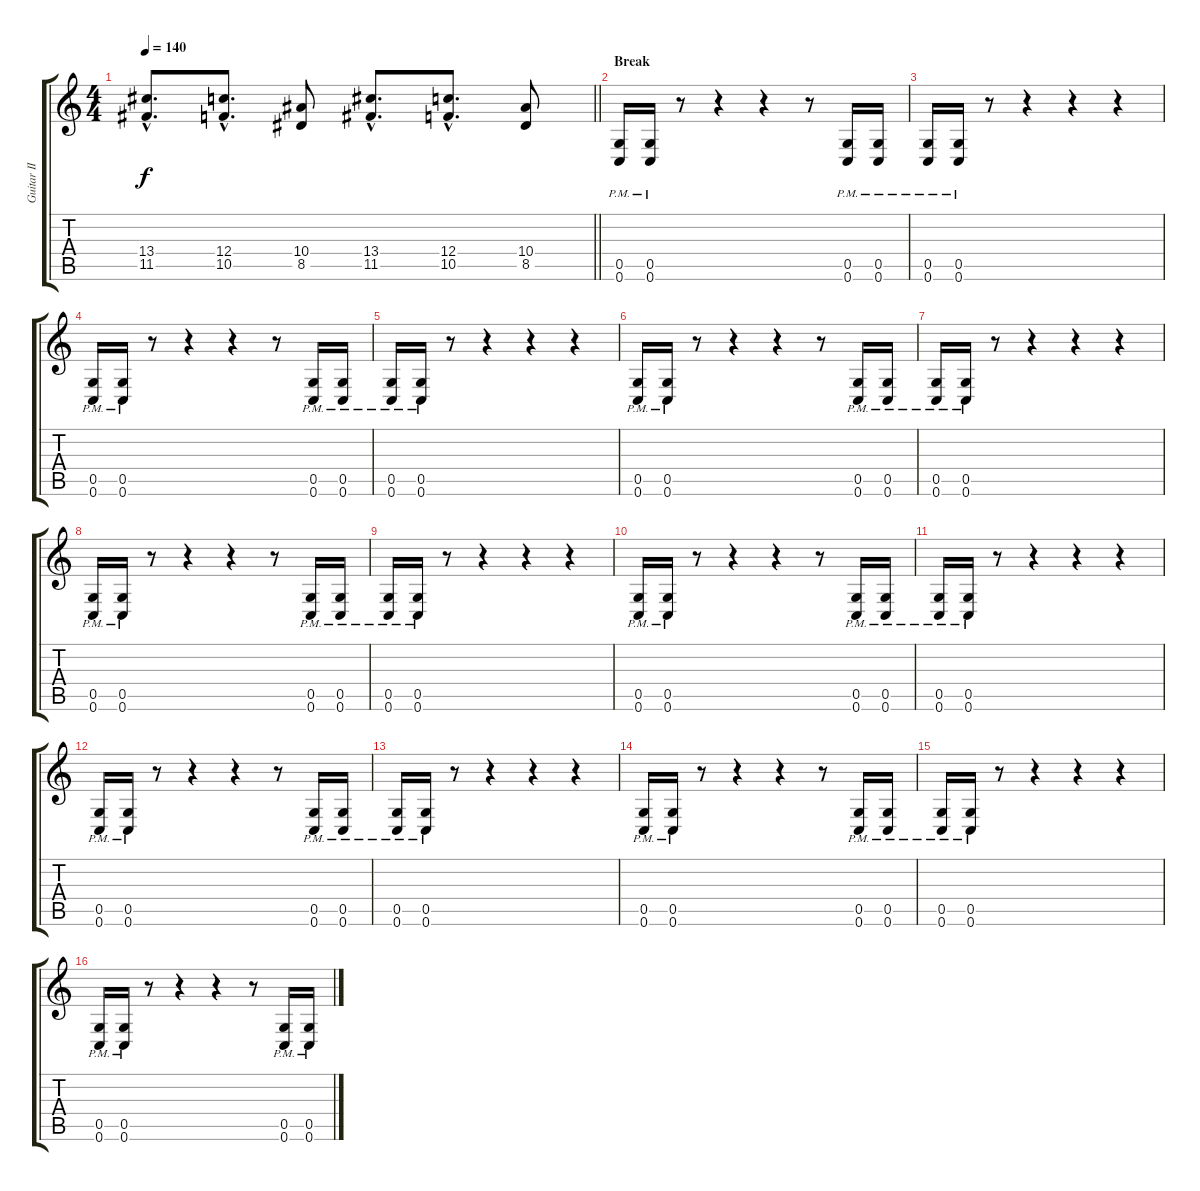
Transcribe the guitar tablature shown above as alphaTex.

\track ("Guitar II" "Guitar II") {instrument distortionguitar}
\staff {score tabs}
\tuning (D4 A3 F3 C3 G2 C2) {hide}
\ts (4 4)
\tempo 140
\clef g2
\barLineRight lightlight
\ks c
(13.4{hac} 11.5{hac}).8{d dy f} (12.4{hac} 10.5{hac}).8{d} (10.4 8.5).8 (13.4{hac} 11.5{hac}).8{d} (12.4{hac} 10.5{hac}).8{d} (10.4 8.5).8 |
\section ("" "Break")
(0.5{pm} 0.6{pm}).16 (0.5{pm} 0.6{pm}).16 r.8 r.4 r.4 r.8 (0.5{pm} 0.6{pm}).16 (0.5{pm} 0.6{pm}).16 |
(0.5{pm} 0.6{pm}).16 (0.5{pm} 0.6{pm}).16 r.8 r.4 r.4 r.4 |
(0.5{pm} 0.6{pm}).16 (0.5{pm} 0.6{pm}).16 r.8 r.4 r.4 r.8 (0.5{pm} 0.6{pm}).16 (0.5{pm} 0.6{pm}).16 |
(0.5{pm} 0.6{pm}).16 (0.5{pm} 0.6{pm}).16 r.8 r.4 r.4 r.4 |
(0.5{pm} 0.6{pm}).16 (0.5{pm} 0.6{pm}).16 r.8 r.4 r.4 r.8 (0.5{pm} 0.6{pm}).16 (0.5{pm} 0.6{pm}).16 |
(0.5{pm} 0.6{pm}).16 (0.5{pm} 0.6{pm}).16 r.8 r.4 r.4 r.4 |
(0.5{pm} 0.6{pm}).16 (0.5{pm} 0.6{pm}).16 r.8 r.4 r.4 r.8 (0.5{pm} 0.6{pm}).16 (0.5{pm} 0.6{pm}).16 |
(0.5{pm} 0.6{pm}).16 (0.5{pm} 0.6{pm}).16 r.8 r.4 r.4 r.4 |
(0.5{pm} 0.6{pm}).16 (0.5{pm} 0.6{pm}).16 r.8 r.4 r.4 r.8 (0.5{pm} 0.6{pm}).16 (0.5{pm} 0.6{pm}).16 |
(0.5{pm} 0.6{pm}).16 (0.5{pm} 0.6{pm}).16 r.8 r.4 r.4 r.4 |
(0.5{pm} 0.6{pm}).16 (0.5{pm} 0.6{pm}).16 r.8 r.4 r.4 r.8 (0.5{pm} 0.6{pm}).16 (0.5{pm} 0.6{pm}).16 |
(0.5{pm} 0.6{pm}).16 (0.5{pm} 0.6{pm}).16 r.8 r.4 r.4 r.4 |
(0.5{pm} 0.6{pm}).16 (0.5{pm} 0.6{pm}).16 r.8 r.4 r.4 r.8 (0.5{pm} 0.6{pm}).16 (0.5{pm} 0.6{pm}).16 |
(0.5{pm} 0.6{pm}).16 (0.5{pm} 0.6{pm}).16 r.8 r.4 r.4 r.4 |
(0.5{pm} 0.6{pm}).16 (0.5{pm} 0.6{pm}).16 r.8 r.4 r.4 r.8 (0.5{pm} 0.6{pm}).16 (0.5{pm} 0.6{pm}).16
